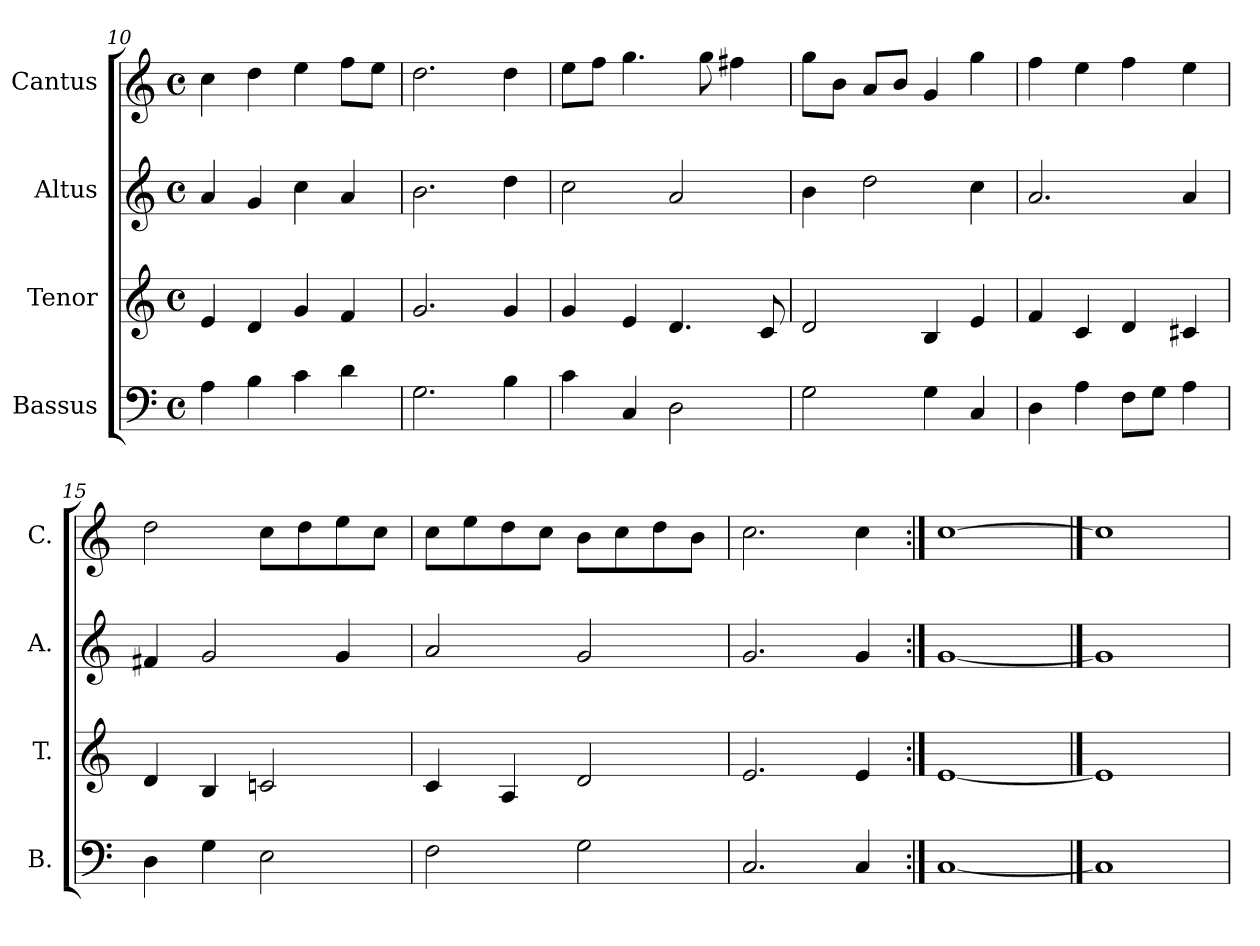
**kern	**kern	**kern	**kern
*part4	*part3	*part2	*part1
*staff4	*staff3	*staff2	*staff1
*I"Bassus	*I"Tenor	*I"Altus	*I"Cantus
*I'B.	*I'T.	*I'A.	*I'C.
*clefF4	*clefG2	*clefG2	*clefG2
*k[]	*k[]	*k[]	*k[]
*M4/4	*M4/4	*M4/4	*M4/4
*met(c)	*met(c)	*met(c)	*met(c)
=10	=10	=10	=10
4A\	4e/	4a/	4cc\
4B\	4d/	4g/	4dd\
4c\	4g/	4cc\	4ee\
4d\	4f/	4a/	8ff\L
.	.	.	8ee\J
=11	=11	=11	=11
2.G\	2.g/	2.b\	2.dd\
4B\	4g/	4dd\	4dd\
=12	=12	=12	=12
4c\	4g/	2cc\	8ee\L
.	.	.	8ff\J
4C/	4e/	.	4.gg\
2D\	4.d/	2a/	.
.	.	.	8gg\
.	.	.	4ff#X\
.	8c/	.	.
=13	=13	=13	=13
2G\	2d/	4b\	8gg\L
.	.	.	8b\J
.	.	2dd\	8a/L
.	.	.	8b/J
4G\	4B/	.	4g/
4C/	4e/	4cc\	4gg\
=14	=14	=14	=14
4D\	4f/	2.a/	4ff\
4A\	4c/	.	4ee\
8F\L	4d/	.	4ff\
8G\J	.	.	.
4A\	4c#X/	4a/	4ee\
=15	=15	=15	=15
4D\	4d/	4f#X/	2dd\
4G\	4B/	2g/	.
2E\	2cn/	.	8cc\L
.	.	.	8dd\
.	.	4g/	8ee\
.	.	.	8cc\J
=16	=16	=16	=16
2F\	4c/	2a/	8cc\L
.	.	.	8ee\
.	4A/	.	8dd\
.	.	.	8cc\J
2G\	2d/	2g/	8b\L
.	.	.	8cc\
.	.	.	8dd\
.	.	.	8b\J
=17	=17	=17	=17
2.C/	2.e/	2.g/	2.cc\
4C/	4e/	4g/	4cc\
=18:|!	=18:|!	=18:|!	=18:|!
[1C	[1e	[1g	[1cc
==19	==19	==19	==19
1C]	1e]	1g]	1cc]
=	=	=	=
*-	*-	*-	*-
